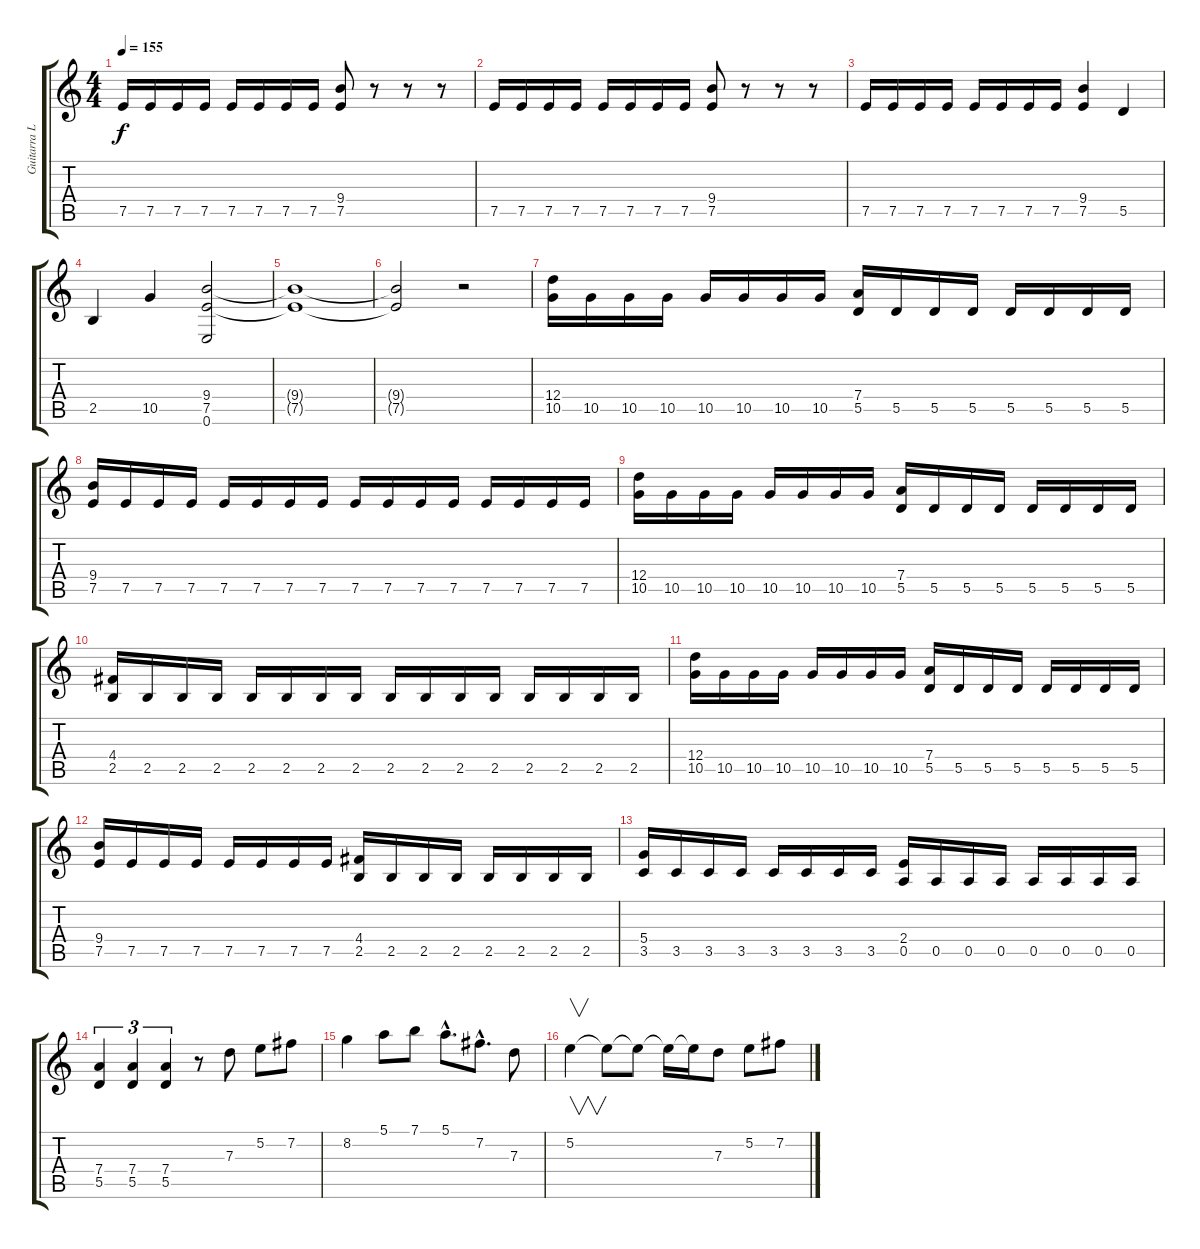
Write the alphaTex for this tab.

\track ("Guitarra Lider" "Guitarra L") {instrument distortionguitar}
\staff {score tabs}
\tuning (E4 B3 G3 D3 A2 E2) {hide}
\ts (4 4)
\tempo 155
\clef g2
\ks c
7.5.16{dy f instrument distortionguitar} 7.5.16 7.5.16 7.5.16 7.5.16 7.5.16 7.5.16 7.5.16 (9.4 7.5).8 r.8 r.8 r.8 |
7.5.16 7.5.16 7.5.16 7.5.16 7.5.16 7.5.16 7.5.16 7.5.16 (9.4 7.5).8 r.8 r.8 r.8 |
7.5.16 7.5.16 7.5.16 7.5.16 7.5.16 7.5.16 7.5.16 7.5.16 (9.4 7.5).4 5.5.4 |
2.5.4 10.5.4 (9.4 7.5 0.6).2 |
(9.4{t} 7.5{t}).1 |
(9.4{t} 7.5{t}).2 r.2 |
(12.4 10.5).16 10.5.16 10.5.16 10.5.16 10.5.16 10.5.16 10.5.16 10.5.16 (7.4 5.5).16 5.5.16 5.5.16 5.5.16 5.5.16 5.5.16 5.5.16 5.5.16 |
(9.4 7.5).16 7.5.16 7.5.16 7.5.16 7.5.16 7.5.16 7.5.16 7.5.16 7.5.16 7.5.16 7.5.16 7.5.16 7.5.16 7.5.16 7.5.16 7.5.16 |
(12.4 10.5).16 10.5.16 10.5.16 10.5.16 10.5.16 10.5.16 10.5.16 10.5.16 (7.4 5.5).16 5.5.16 5.5.16 5.5.16 5.5.16 5.5.16 5.5.16 5.5.16 |
(4.4 2.5).16 2.5.16 2.5.16 2.5.16 2.5.16 2.5.16 2.5.16 2.5.16 2.5.16 2.5.16 2.5.16 2.5.16 2.5.16 2.5.16 2.5.16 2.5.16 |
(12.4 10.5).16 10.5.16 10.5.16 10.5.16 10.5.16 10.5.16 10.5.16 10.5.16 (7.4 5.5).16 5.5.16 5.5.16 5.5.16 5.5.16 5.5.16 5.5.16 5.5.16 |
(9.4 7.5).16 7.5.16 7.5.16 7.5.16 7.5.16 7.5.16 7.5.16 7.5.16 (4.4 2.5).16 2.5.16 2.5.16 2.5.16 2.5.16 2.5.16 2.5.16 2.5.16 |
(5.4 3.5).16 3.5.16 3.5.16 3.5.16 3.5.16 3.5.16 3.5.16 3.5.16 (2.4 0.5).16 0.5.16 0.5.16 0.5.16 0.5.16 0.5.16 0.5.16 0.5.16 |
(7.4 5.5).4{tu (3 2)} (7.4 5.5).4{tu (3 2)} (7.4 5.5).4{tu (3 2)} r.8 7.3.8 5.2.8 7.2.8 |
8.2.4 5.1.8 7.1.8 5.1{hac}.8{d} 7.2{hac}.8{d} 7.3.8 |
5.2.4{v} 5.2{t}.8 5.2{t}.8 5.2{t}.16 5.2{t}.16 7.3.8 5.2.8 7.2.8
